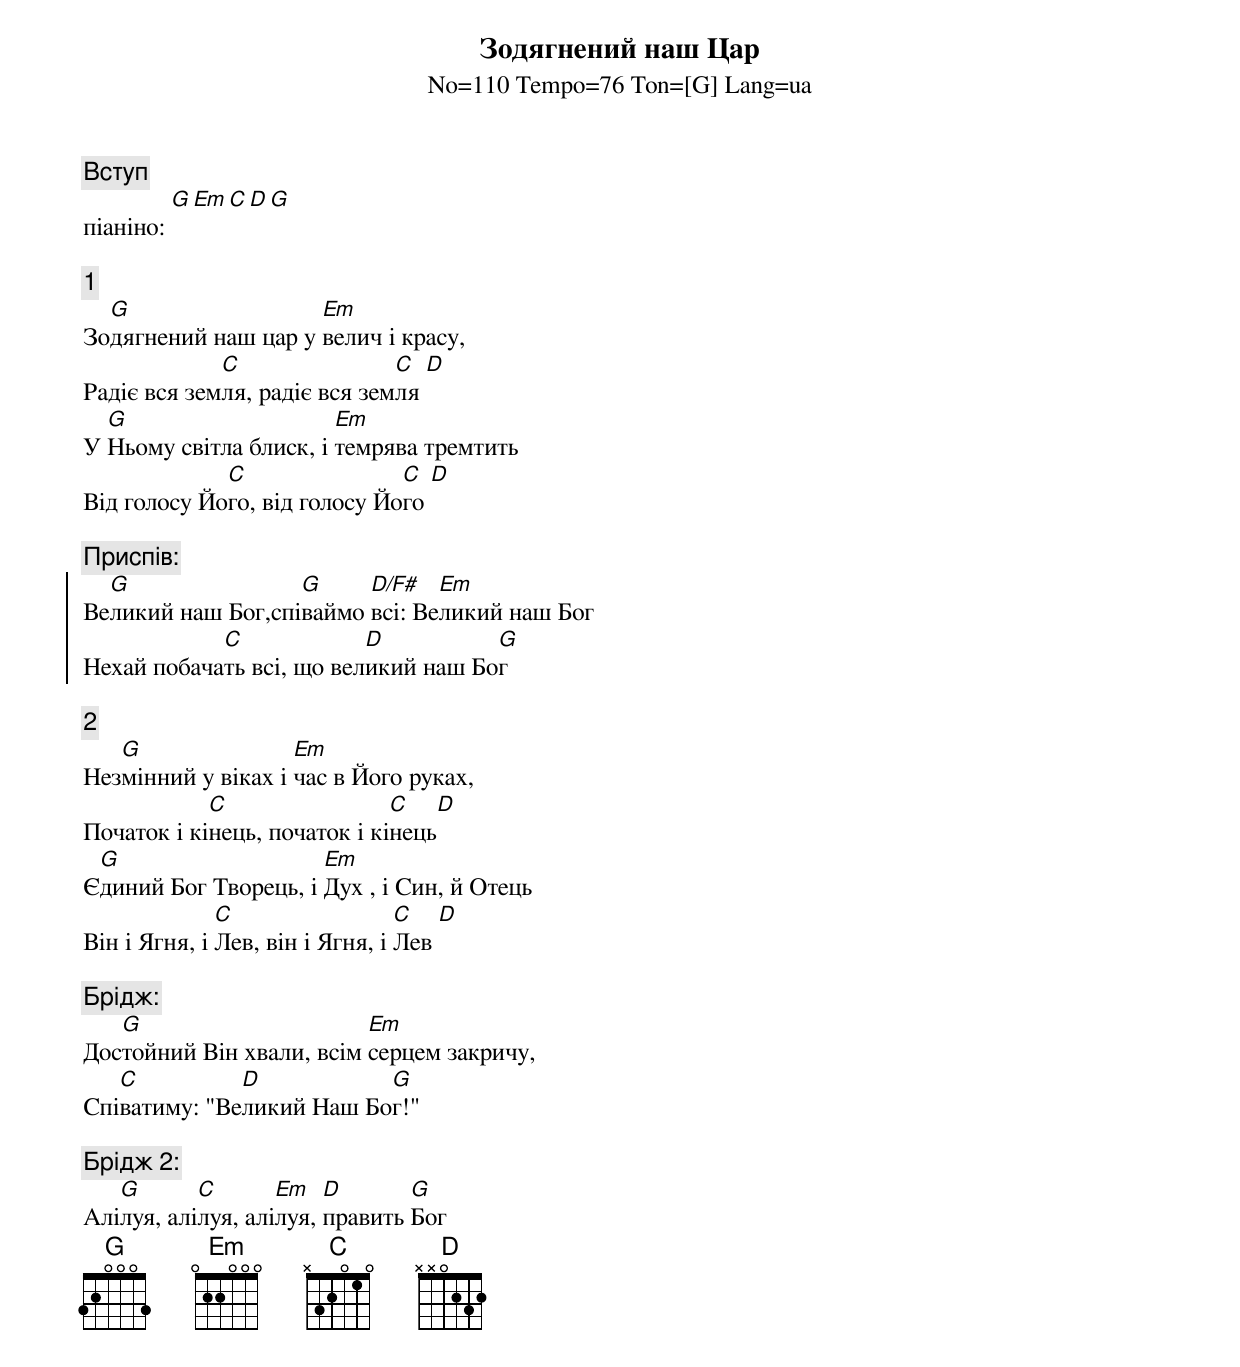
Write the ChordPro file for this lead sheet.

{title:Зодягнений наш Цар}
{subtitle:No=110 Tempo=76 Ton=[G] Lang=ua}

{c: Вступ}
піаніно: [G][Em][C][D][G]

{c: 1}
Зо[G]дягнений наш цар у [Em]велич і красу,
Радіє вся зем[C]ля, радіє вся зем[C]ля [D]
У [G]Ньому світла блиск, і [Em]темрява тремтить
Від голосу Йо[C]го, від голосу Йо[C]го [D]

{c: Приспів:}
{soc}
Ве[G]ликий наш Бог,спі[G]ваймо [D/F#]всі: Ве[Em]ликий наш Бог
Нехай побача[C]ть всі, що вел[D]икий наш Бо[G]г
{eoc}

{c: 2}
Нез[G]мінний у віках і [Em]час в Його руках,
Початок і кі[C]нець, початок і кі[C]нець[D]
Є[G]диний Бог Творець, і [Em]Дух , і Син, й Отець
Він і Ягня, і [C]Лев, він і Ягня, і [C]Лев [D]

{c: Брідж:}
Дос[G]тойний Він хвали, всім [Em]серцем закричу,
Спі[C]ватиму: "Ве[D]ликий Наш Бо[G]г!"

{c: Брідж 2:}
Алі[G]луя, алі[C]луя, алі[Em]луя, [D]править [G]Бог
